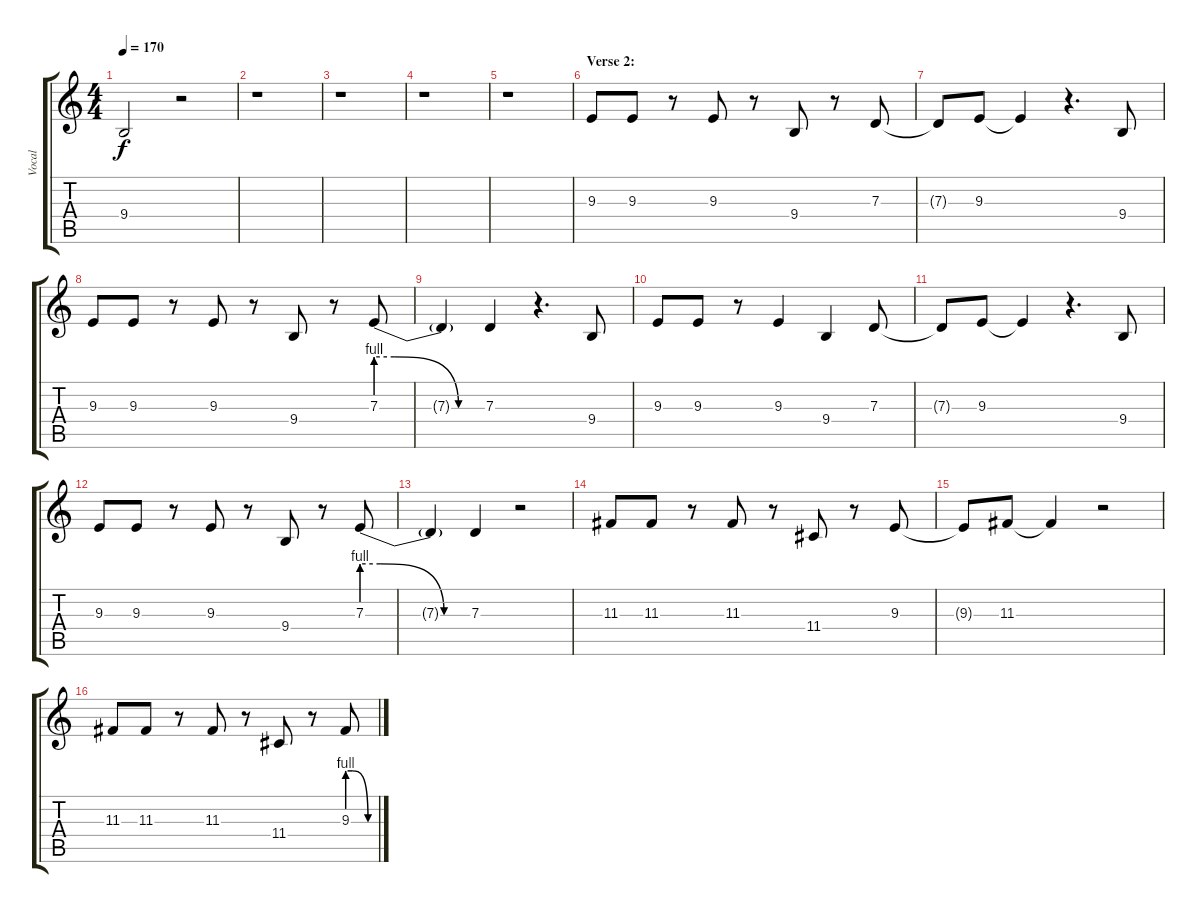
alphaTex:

\track ("Vocal" "Vocal") {instrument oboe}
\staff {score tabs}
\tuning (E4 B3 G3 D3 A2 E2) {hide}
\ts (4 4)
\tempo 170
\clef g2
\ks c
9.4.2{dy f} r.2 |
r.1 |
r.1 |
r.1 |
r.1 |
\section ("" "Verse 2:")
9.3.8 9.3.8 r.8 9.3.8 r.8 9.4.8 r.8 7.3.8 |
7.3{t}.8 9.3.8 9.3{t}.4 r.4{d} 9.4.8 |
9.3.8 9.3.8 r.8 9.3.8 r.8 9.4.8 r.8 7.3{be (custom 0 4 10 4 45 0 60 0)}.8 |
7.3{t}.4 7.3.4 r.4{d} 9.4.8 |
9.3.8 9.3.8 r.8 9.3.4 9.4.4 7.3.8 |
7.3{t}.8 9.3.8 9.3{t}.4 r.4{d} 9.4.8 |
9.3.8 9.3.8 r.8 9.3.8 r.8 9.4.8 r.8 7.3{be (custom 0 4 10 4 45 0 60 0)}.8 |
7.3{t}.4 7.3.4 r.2 |
11.3.8 11.3.8 r.8 11.3.8 r.8 11.4.8 r.8 9.3.8 |
9.3{t}.8 11.3.8 11.3{t}.4 r.2 |
11.3.8 11.3.8 r.8 11.3.8 r.8 11.4.8 r.8 9.3{be (custom 0 4 10 4 45 0 60 0)}.8
